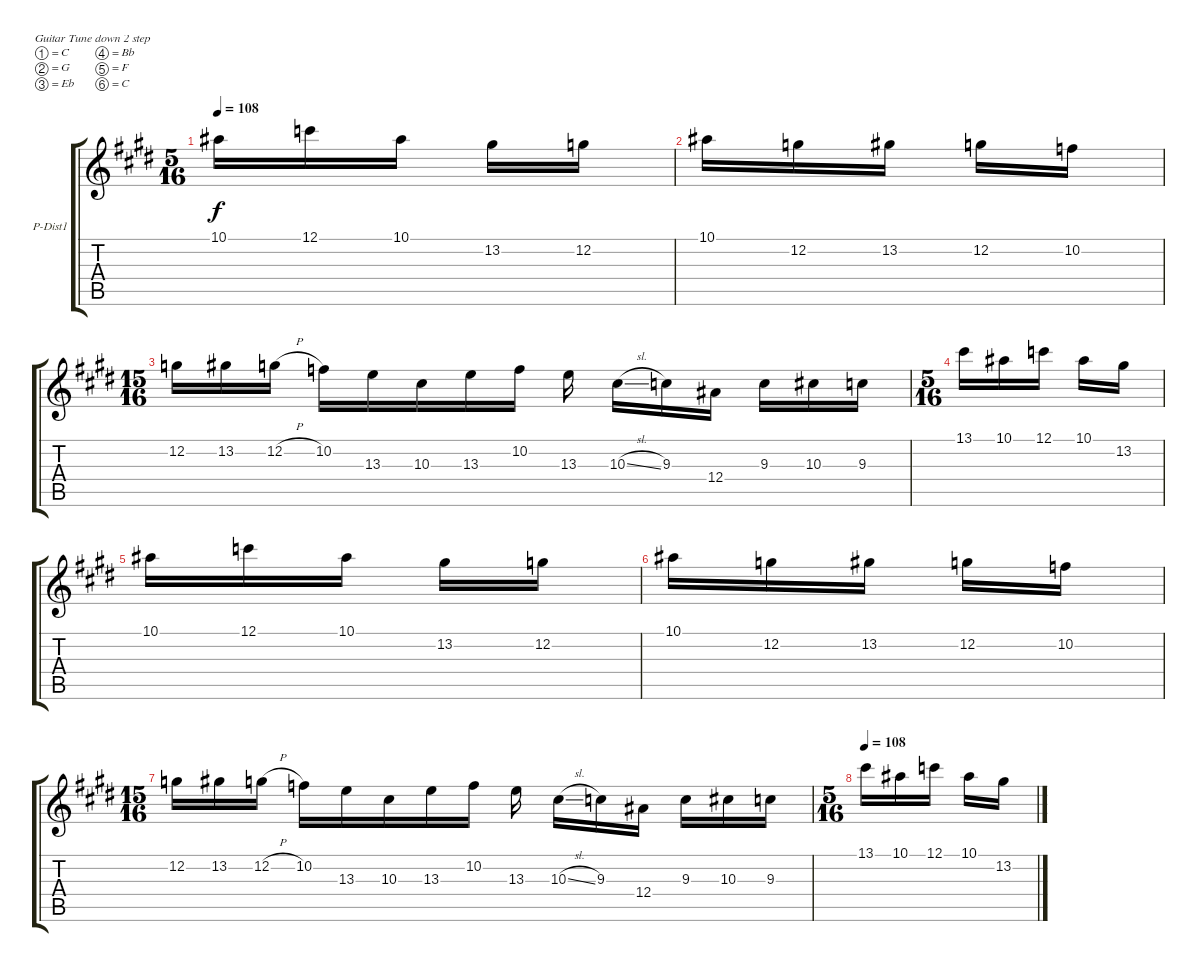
\defaultSystemsLayout 4
\bracketExtendMode groupsimilarinstruments
\firstSystemTrackNameOrientation horizontal
\otherSystemsTrackNameOrientation horizontal
\track ("Petrucci Dist 1" "P-Dist1") {instrument distortionguitar}
\staff {score tabs}
\tuning (C4 G3 Eb3 Bb2 F2 C2)
\ts (5 16)
\tempo 108
\clef g2
\ks e
10.1.16{dy f} 12.1.16 10.1.16 13.2.16 12.2.16 |
10.1.16 12.2.16 13.2.16 12.2.16 10.2.16 |
\ts (15 16)
12.2.16 13.2.16 12.2{h}.16{beam split} 10.2.16{beam merge} 13.3.16{beam merge} 10.3.16 13.3.16 10.2.16 13.3.16{beam split} 10.3{sl}.16 9.3.16 12.4.16 9.3.16 10.3.16 9.3.16 |
\ts (5 16)
13.1.16 10.1.16 12.1.16 10.1.16 13.2.16 |
10.1.16 12.1.16 10.1.16 13.2.16 12.2.16 |
10.1.16 12.2.16 13.2.16 12.2.16 10.2.16 |
\ts (15 16)
12.2.16 13.2.16 12.2{h}.16{beam split} 10.2.16{beam merge} 13.3.16{beam merge} 10.3.16 13.3.16 10.2.16 13.3.16{beam split} 10.3{sl}.16 9.3.16 12.4.16 9.3.16 10.3.16 9.3.16 |
\ts (5 16)
\tempo 108
13.1.16 10.1.16 12.1.16 10.1.16 13.2.16
